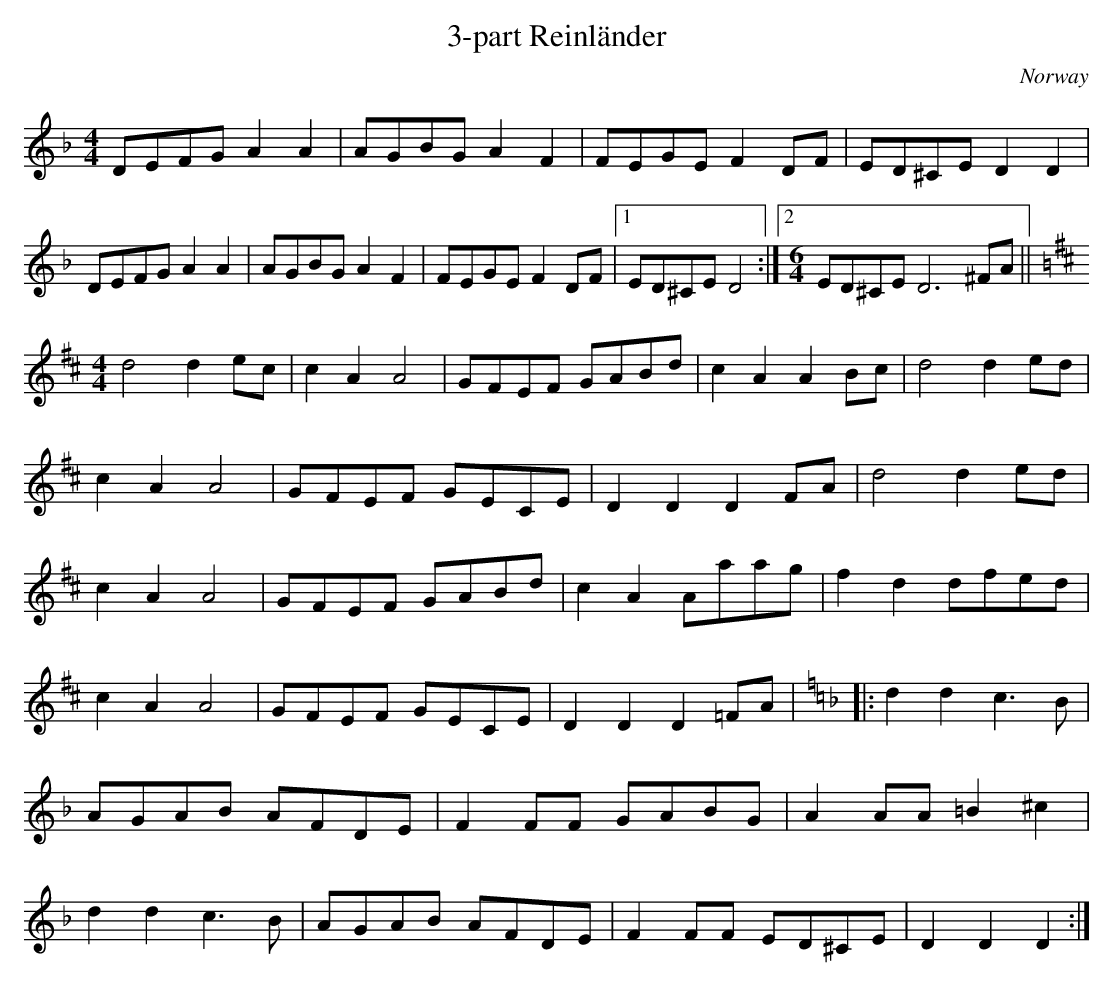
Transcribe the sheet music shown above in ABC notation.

X:1
T:3-part Reinländer
O:Norway
M:4/4
K:Dm
DEFG A2A2 | AGBG A2F2 | FEGE F2DF | ED^CE D2D2|\
DEFG A2A2 | AGBG A2F2 | FEGE F2DF \
|1 ED^CE D4 :|2 \
M:6/4
ED^CE D6^FA || \
M:4/4
K:D
d4 d2ec | c2A2 A4 | GFEF GABd | c2A2 A2Bc |\
d4 d2ed | c2A2 A4 | GFEF GECE | D2D2 D2FA |\
d4 d2ed | c2A2 A4 | GFEF GABd | c2A2 Aaag |\
f2d2 dfed | c2A2 A4| GFEF GECE | D2D2 D2=FA|\
K:Dm
|:d2d2 c3B | AGAB AFDE | F2FF GABG | A2AA =B2^c2|\
d2d2 c3B | AGAB AFDE | F2FF ED^CE | D2D2D2:|
